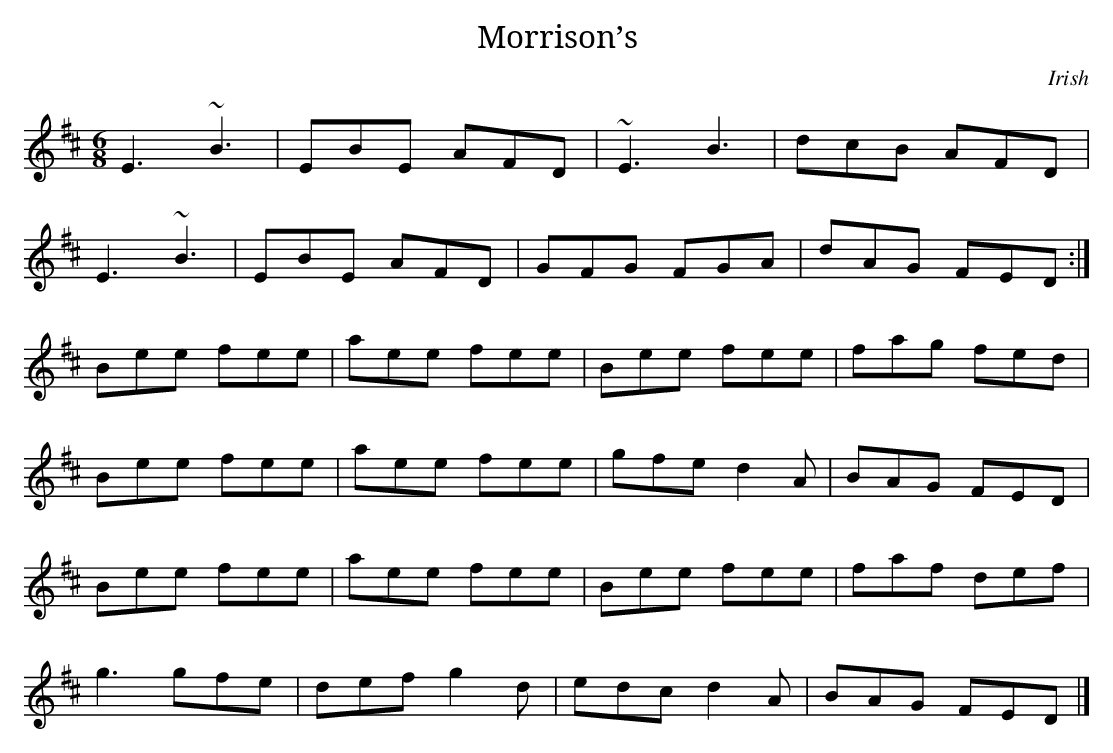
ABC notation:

X:1
T:Morrison’s
M:6/8
K:D
E3 ~B3 | EBE AFD | ~E3 B3 | dcB AFD |
E3 ~B3 | EBE AFD | GFG FGA | dAG FED :|
Bee fee | aee fee | Bee fee | fag fed |
Bee fee | aee fee | gfe d2 A | BAG FED |
Bee fee | aee fee | Bee fee | faf def |
g3 gfe | def g2 d | edc d2 A | BAG FED |]
